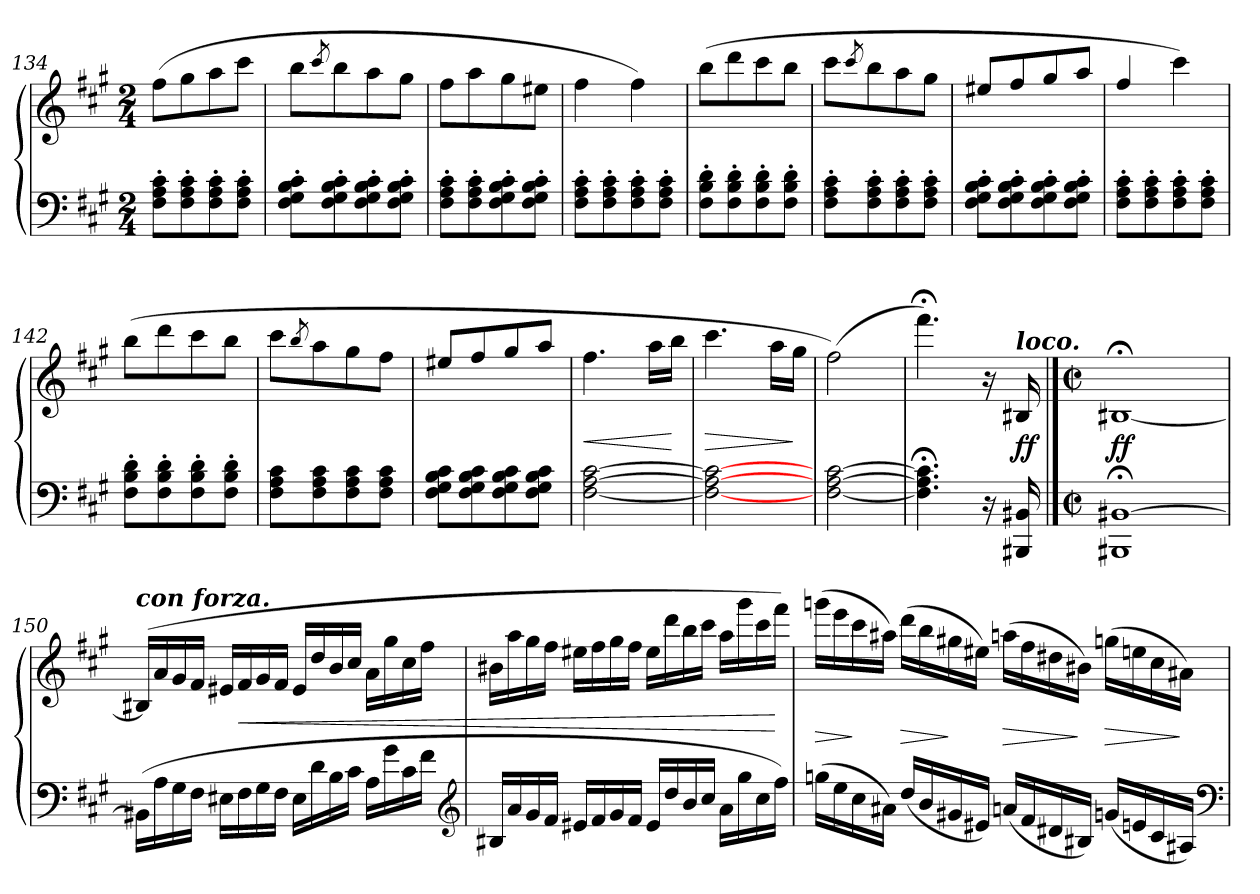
**kern	**kern	**dynam
*part1	*part1	*part1
*staff2	*staff1	*staff1/2
*clefF4	*clefG2	*
*k[f#c#g#]	*k[f#c#g#]	*
*M2/4	*M2/4	*
=134	=134	=134
8F#!'\ 8A!'\ 8c#!'\L	(>8ff#!L	.
8F#!'\ 8A!'\ 8c#!'\	8gg#!	.
8F#!'\ 8A!'\ 8c#!'\	8aa!	.
8F#!' 8A!' 8c#!'J	8ccc#!J	.
=135	=135	=135
8F#!'\ 8G#!'\ 8B!'\ 8c#!'\L	8bb!L	.
.	8qccc#!/	.
8F#!'\ 8G#!'\ 8B!'\ 8c#!'\	8bb!	.
8F#!'\ 8G#!'\ 8B!'\ 8c#!'\	8aa!	.
8F#!' 8G#!' 8B!' 8c#!'J	8gg#!J	.
=136	=136	=136
8F#!'\ 8A!'\ 8c#!'\L	8ff#!L	.
8F#!'\ 8A!'\ 8c#!'\	8aa!	.
8F#!' 8G#!' 8B!' 8c#!'	8gg#!	.
8F#!' 8G#!' 8B!' 8c#!'J	8ee#X!J	.
=137	=137	=137
8F#!' 8A!' 8c#!'L	4ff#!	.
8F#!'\ 8A!'\ 8c#!'\	.	.
8F#!'\ 8A!'\ 8c#!'\	4ff#!)	.
8F#!' 8A!' 8c#!'J	.	.
=138	=138	=138
8F#!'\ 8B!'\ 8d!'\L	(>8bb!\L	.
8F#!'\ 8B!'\ 8d!'\	8ddd!\	.
8F#!'\ 8B!'\ 8d!'\	8ccc#!	.
8F#!' 8B!' 8d!'J	8bb!J	.
=139	=139	=139
8F#!'\ 8A!'\ 8c#!'\L	8ccc#!\L	.
.	8qccc#!/	.
8F#!' 8A!' 8c#!'	8bb!\	.
8F#!'\ 8A!'\ 8c#!'\	8aa!	.
8F#!' 8A!' 8c#!'J	8gg#!J	.
=140	=140	=140
8F#!'\ 8G#!'\ 8B!'\ 8c#!'\L	8ee#X!/L	.
8F#!'\ 8G#!'\ 8B!'\ 8c#!'\	8ff#!/	.
8F#!'\ 8G#!'\ 8B!'\ 8c#!'\	8gg#!/	.
8F#!' 8G#!' 8B!' 8c#!'J	8aa!/J	.
=141	=141	=141
8F#!'\ 8A!'\ 8c#!'\L	4ff#!/	.
8F#!'\ 8A!'\ 8c#!'\	.	.
8F#!' 8A!' 8c#!'	4ccc#!)	.
8F#!' 8A!' 8c#!'J	.	.
=142	=142	=142
8F#!'\ 8B!'\ 8d!'\L	(>8bb!\L	.
8F#!'\ 8B!'\ 8d!'\	8ddd!\	.
8F#!' 8B!' 8d!'	8ccc#!	.
8F#!' 8B!' 8d!'J	8bb!J	.
=143	=143	=143
8F#!\ 8A!\ 8c#!\L	8ccc#!\L	.
.	8qbb!/	.
8F#!\ 8A!\ 8c#!\	8aa!\	.
8F#! 8A! 8c#!	8gg#!	.
8F#! 8A! 8c#!J	8ff#!J	.
=144	=144	=144
8F#!\ 8G#!\ 8B!\ 8c#!\L	8ee#X!/L	.
8F#!\ 8G#!\ 8B!\ 8c#!\	8ff#!/	.
8F#! 8G#! 8B! 8c#!	8gg#!	.
8F#! 8G#! 8B! 8c#!J	8aa!J	.
=145	=145	=145
[>2F#! [>2A! [>2c#!	4.ff#!	<
.	16aa!LL	.
.	16bb!JJ	[
=146	=146	=146
2F#!_> 2A!_> 2c#!_>	4.ccc#!\	>
.	16aa!LL	.
.	16gg#!JJ	]
=147	=147	=147
[2F#! [2A! [2c#!	(>2ff#!)	.
=148	=148	=148
4.F#!];< 4.A!];< 4.c#!];<	4.fff#;<!\)	.
16r	16r	.
!	!LO:TX:a:Bi:t=loco.	!
16BBB#X 16BB#X	16B#X	ff
==149	==149	==149
*M2/2	*M2/2	*
*met(c|)	*met(c|)	*
*	*MM84	*
1BBB#X;< [1BB#X;<	[1B#X;<	ff
=150	=150	=150
!	!LO:TX:a:Bi:t=con forza.	!
(<16BB#XLL]	(>16B#XLL]	.
16A	16a	.
16G#	16g#	.
16F#JJ	16f#JJ	.
16E#XLL	16e#XLL	.
16F#	16f#	<
16G#	16g#	.
16F#JJ	16f#JJ	.
16E#LL	16e#LL	.
16d	16dd	.
16B	16b	.
16c#JJ	16cc#JJ	.
16ALL	16a\LL	.
16g#	16gg#\	.
16c#	16cc#\	.
16f#JJ	16ff#JJ	.
*clefG2	*	*
=151	=151	=151
16B#XLL	16b#XLL	.
16a	16aa	.
16g#	16gg#	.
16f#JJ	16ff#JJ	.
16e#XLL	16ee#XLL	.
16f#	16ff#	.
16g#	16gg#	.
16f#JJ	16ff#JJ	.
16e#LL	16ee#LL	.
16dd	16ddd	.
16b	16bb	.
16cc#JJ	16ccc#JJ	.
16aLL	16aaLL	.
16gg#	16ggg#	.
16cc#	16ccc#	.
16ff#JJ)	16fff#JJ)	[
=152	=152	=152
(>16ggnLL	(>16gggnLL	>
16ee	16eee	.
16cc#	16ccc#	]
16a#XJJ)	16aa#XJJ)	.
(<16ddLL	(>16dddLL	>
16b	16bb	.
16g#X	16gg#X	]
16e#XJJ)	16ee#XJJ)	.
(<16anLL	(>16aanLL	>
16f#	16ff#	.
16d#X	16dd#X	.
16B#XJJ)	16b#XJJ)	]
(<16gnLL	(>16ggnLL	>
16en	16een	.
16c#	16cc#	.
16A#XJJ)	16a#XJJ)	]
*clefF4	*	*
=	=	=
*-	*-	*-
